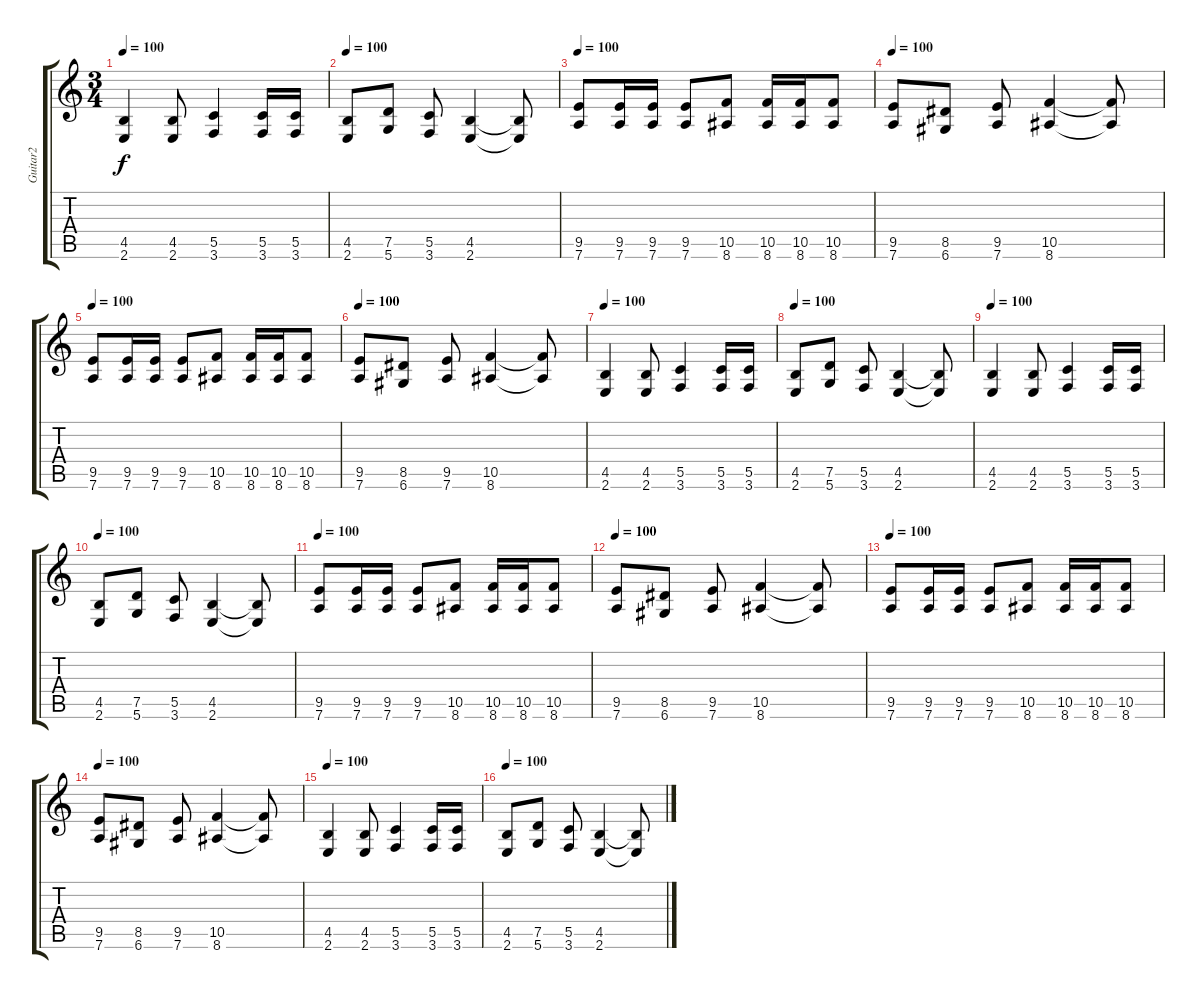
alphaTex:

\track ("Guitar2" "Guitar2") {instrument distortionguitar}
\staff {score tabs}
\tuning (D4 A3 F3 C3 G2 D2) {hide}
\ts (3 4)
\tempo 100
\clef g2
\ks c
(4.5 2.6).4{dy f} (4.5 2.6).8 (5.5 3.6).4 (5.5 3.6).16 (5.5 3.6).16 |
\tempo 100
(4.5 2.6).8 (7.5 5.6).8 (5.5 3.6).8 (4.5 2.6).4 (4.5{t} 2.6{t}).8 |
\tempo 100
(9.5 7.6).8 (9.5 7.6).16 (9.5 7.6).16 (9.5 7.6).8 (10.5 8.6).8 (10.5 8.6).16 (10.5 8.6).16 (10.5 8.6).8 |
\tempo 100
(9.5 7.6).8 (8.5 6.6).8 (9.5 7.6).8 (10.5 8.6).4 (10.5{t} 8.6{t}).8 |
\tempo 100
(9.5 7.6).8 (9.5 7.6).16 (9.5 7.6).16 (9.5 7.6).8 (10.5 8.6).8 (10.5 8.6).16 (10.5 8.6).16 (10.5 8.6).8 |
\tempo 100
(9.5 7.6).8 (8.5 6.6).8 (9.5 7.6).8 (10.5 8.6).4 (10.5{t} 8.6{t}).8 |
\tempo 100
(4.5 2.6).4 (4.5 2.6).8 (5.5 3.6).4 (5.5 3.6).16 (5.5 3.6).16 |
\tempo 100
(4.5 2.6).8 (7.5 5.6).8 (5.5 3.6).8 (4.5 2.6).4 (4.5{t} 2.6{t}).8 |
\tempo 100
(4.5 2.6).4 (4.5 2.6).8 (5.5 3.6).4 (5.5 3.6).16 (5.5 3.6).16 |
\tempo 100
(4.5 2.6).8 (7.5 5.6).8 (5.5 3.6).8 (4.5 2.6).4 (4.5{t} 2.6{t}).8 |
\tempo 100
(9.5 7.6).8 (9.5 7.6).16 (9.5 7.6).16 (9.5 7.6).8 (10.5 8.6).8 (10.5 8.6).16 (10.5 8.6).16 (10.5 8.6).8 |
\tempo 100
(9.5 7.6).8 (8.5 6.6).8 (9.5 7.6).8 (10.5 8.6).4 (10.5{t} 8.6{t}).8 |
\tempo 100
(9.5 7.6).8 (9.5 7.6).16 (9.5 7.6).16 (9.5 7.6).8 (10.5 8.6).8 (10.5 8.6).16 (10.5 8.6).16 (10.5 8.6).8 |
\tempo 100
(9.5 7.6).8 (8.5 6.6).8 (9.5 7.6).8 (10.5 8.6).4 (10.5{t} 8.6{t}).8 |
\tempo 100
(4.5 2.6).4 (4.5 2.6).8 (5.5 3.6).4 (5.5 3.6).16 (5.5 3.6).16 |
\tempo 100
(4.5 2.6).8 (7.5 5.6).8 (5.5 3.6).8 (4.5 2.6).4 (4.5{t} 2.6{t}).8
